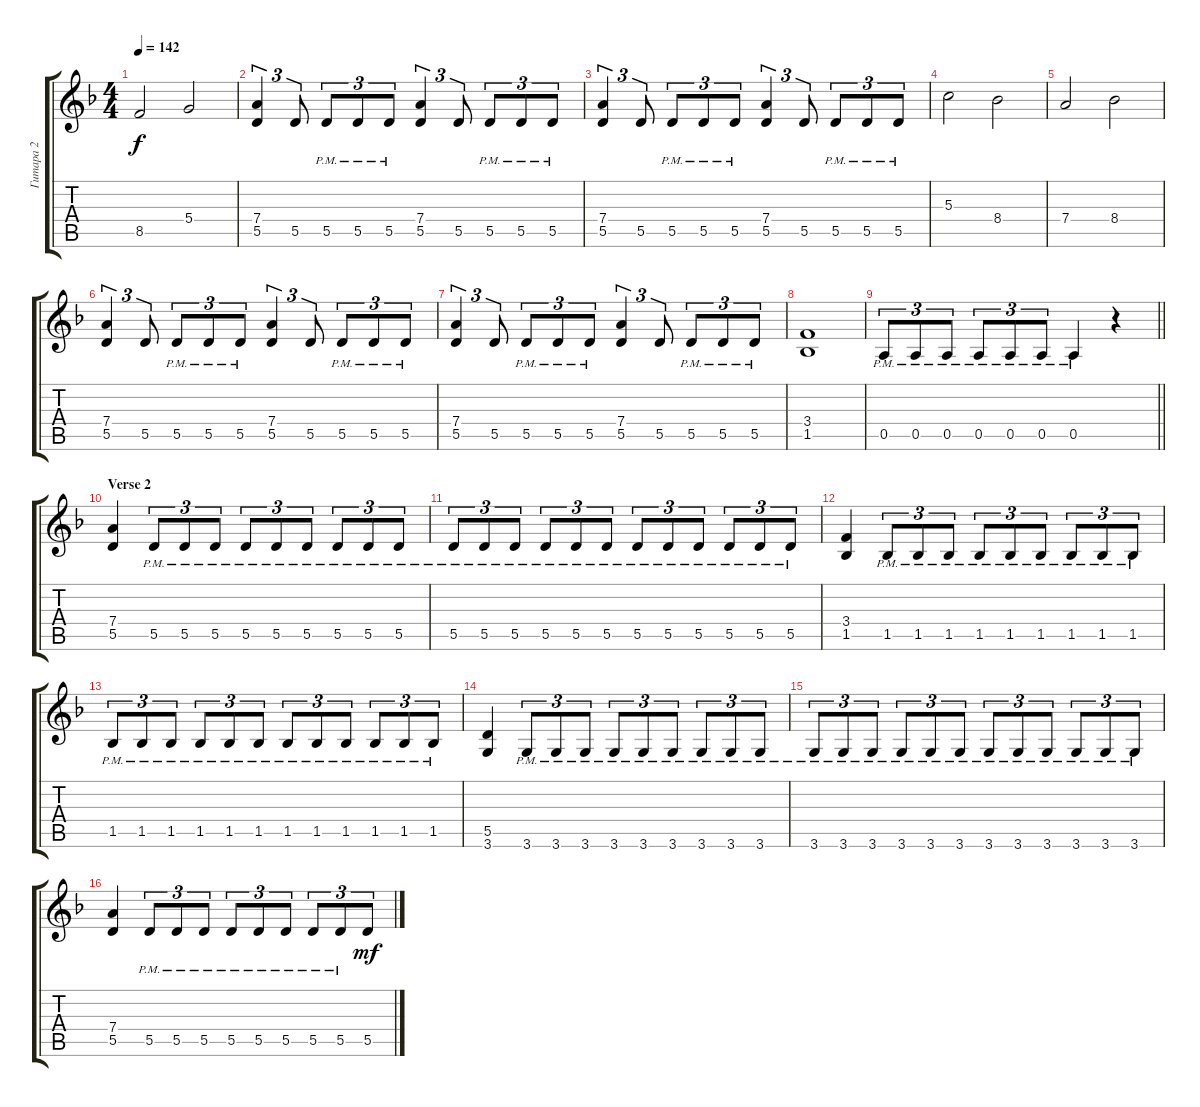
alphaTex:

\track ("Гитара 2" "Гитара 2") {instrument distortionguitar}
\staff {score tabs}
\tuning (E4 B3 G3 D3 A2 E2) {hide}
\ts (4 4)
\tempo 142
\clef g2
\ks dminor
8.5.2{dy f} 5.4.2 |
(7.4 5.5).4{tu (3 2)} 5.5.8{tu (3 2)} 5.5{pm}.8{tu (3 2)} 5.5{pm}.8{tu (3 2)} 5.5{pm}.8{tu (3 2)} (7.4 5.5).4{tu (3 2)} 5.5.8{tu (3 2)} 5.5{pm}.8{tu (3 2)} 5.5{pm}.8{tu (3 2)} 5.5{pm}.8{tu (3 2)} |
(7.4 5.5).4{tu (3 2)} 5.5.8{tu (3 2)} 5.5{pm}.8{tu (3 2)} 5.5{pm}.8{tu (3 2)} 5.5{pm}.8{tu (3 2)} (7.4 5.5).4{tu (3 2)} 5.5.8{tu (3 2)} 5.5{pm}.8{tu (3 2)} 5.5{pm}.8{tu (3 2)} 5.5{pm}.8{tu (3 2)} |
5.3.2 8.4.2 |
7.4.2 8.4.2 |
(7.4 5.5).4{tu (3 2)} 5.5.8{tu (3 2)} 5.5{pm}.8{tu (3 2)} 5.5{pm}.8{tu (3 2)} 5.5{pm}.8{tu (3 2)} (7.4 5.5).4{tu (3 2)} 5.5.8{tu (3 2)} 5.5{pm}.8{tu (3 2)} 5.5{pm}.8{tu (3 2)} 5.5{pm}.8{tu (3 2)} |
(7.4 5.5).4{tu (3 2)} 5.5.8{tu (3 2)} 5.5{pm}.8{tu (3 2)} 5.5{pm}.8{tu (3 2)} 5.5{pm}.8{tu (3 2)} (7.4 5.5).4{tu (3 2)} 5.5.8{tu (3 2)} 5.5{pm}.8{tu (3 2)} 5.5{pm}.8{tu (3 2)} 5.5{pm}.8{tu (3 2)} |
(3.4 1.5).1 |
\barLineRight lightlight
0.5{pm}.8{tu (3 2)} 0.5{pm}.8{tu (3 2)} 0.5{pm}.8{tu (3 2)} 0.5{pm}.8{tu (3 2)} 0.5{pm}.8{tu (3 2)} 0.5{pm}.8{tu (3 2)} 0.5{pm}.4 r.4 |
\section ("" "Verse 2")
(7.4 5.5).4 5.5{pm}.8{tu (3 2)} 5.5{pm}.8{tu (3 2)} 5.5{pm}.8{tu (3 2)} 5.5{pm}.8{tu (3 2)} 5.5{pm}.8{tu (3 2)} 5.5{pm}.8{tu (3 2)} 5.5{pm}.8{tu (3 2)} 5.5{pm}.8{tu (3 2)} 5.5{pm}.8{tu (3 2)} |
5.5{pm}.8{tu (3 2)} 5.5{pm}.8{tu (3 2)} 5.5{pm}.8{tu (3 2)} 5.5{pm}.8{tu (3 2)} 5.5{pm}.8{tu (3 2)} 5.5{pm}.8{tu (3 2)} 5.5{pm}.8{tu (3 2)} 5.5{pm}.8{tu (3 2)} 5.5{pm}.8{tu (3 2)} 5.5{pm}.8{tu (3 2)} 5.5{pm}.8{tu (3 2)} 5.5{pm}.8{tu (3 2)} |
(3.4 1.5).4 1.5{pm}.8{tu (3 2)} 1.5{pm}.8{tu (3 2)} 1.5{pm}.8{tu (3 2)} 1.5{pm}.8{tu (3 2)} 1.5{pm}.8{tu (3 2)} 1.5{pm}.8{tu (3 2)} 1.5{pm}.8{tu (3 2)} 1.5{pm}.8{tu (3 2)} 1.5{pm}.8{tu (3 2)} |
1.5{pm}.8{tu (3 2)} 1.5{pm}.8{tu (3 2)} 1.5{pm}.8{tu (3 2)} 1.5{pm}.8{tu (3 2)} 1.5{pm}.8{tu (3 2)} 1.5{pm}.8{tu (3 2)} 1.5{pm}.8{tu (3 2)} 1.5{pm}.8{tu (3 2)} 1.5{pm}.8{tu (3 2)} 1.5{pm}.8{tu (3 2)} 1.5{pm}.8{tu (3 2)} 1.5{pm}.8{tu (3 2)} |
(5.5 3.6).4 3.6{pm}.8{tu (3 2)} 3.6{pm}.8{tu (3 2)} 3.6{pm}.8{tu (3 2)} 3.6{pm}.8{tu (3 2)} 3.6{pm}.8{tu (3 2)} 3.6{pm}.8{tu (3 2)} 3.6{pm}.8{tu (3 2)} 3.6{pm}.8{tu (3 2)} 3.6{pm}.8{tu (3 2)} |
3.6{pm}.8{tu (3 2)} 3.6{pm}.8{tu (3 2)} 3.6{pm}.8{tu (3 2)} 3.6{pm}.8{tu (3 2)} 3.6{pm}.8{tu (3 2)} 3.6{pm}.8{tu (3 2)} 3.6{pm}.8{tu (3 2)} 3.6{pm}.8{tu (3 2)} 3.6{pm}.8{tu (3 2)} 3.6{pm}.8{tu (3 2)} 3.6{pm}.8{tu (3 2)} 3.6{pm}.8{tu (3 2)} |
(7.4 5.5).4 5.5{pm}.8{tu (3 2)} 5.5{pm}.8{tu (3 2)} 5.5{pm}.8{tu (3 2)} 5.5{pm}.8{tu (3 2)} 5.5{pm}.8{tu (3 2)} 5.5{pm}.8{tu (3 2)} 5.5{pm}.8{tu (3 2)} 5.5{pm}.8{tu (3 2)} 5.5.8{tu (3 2) dy mf}
